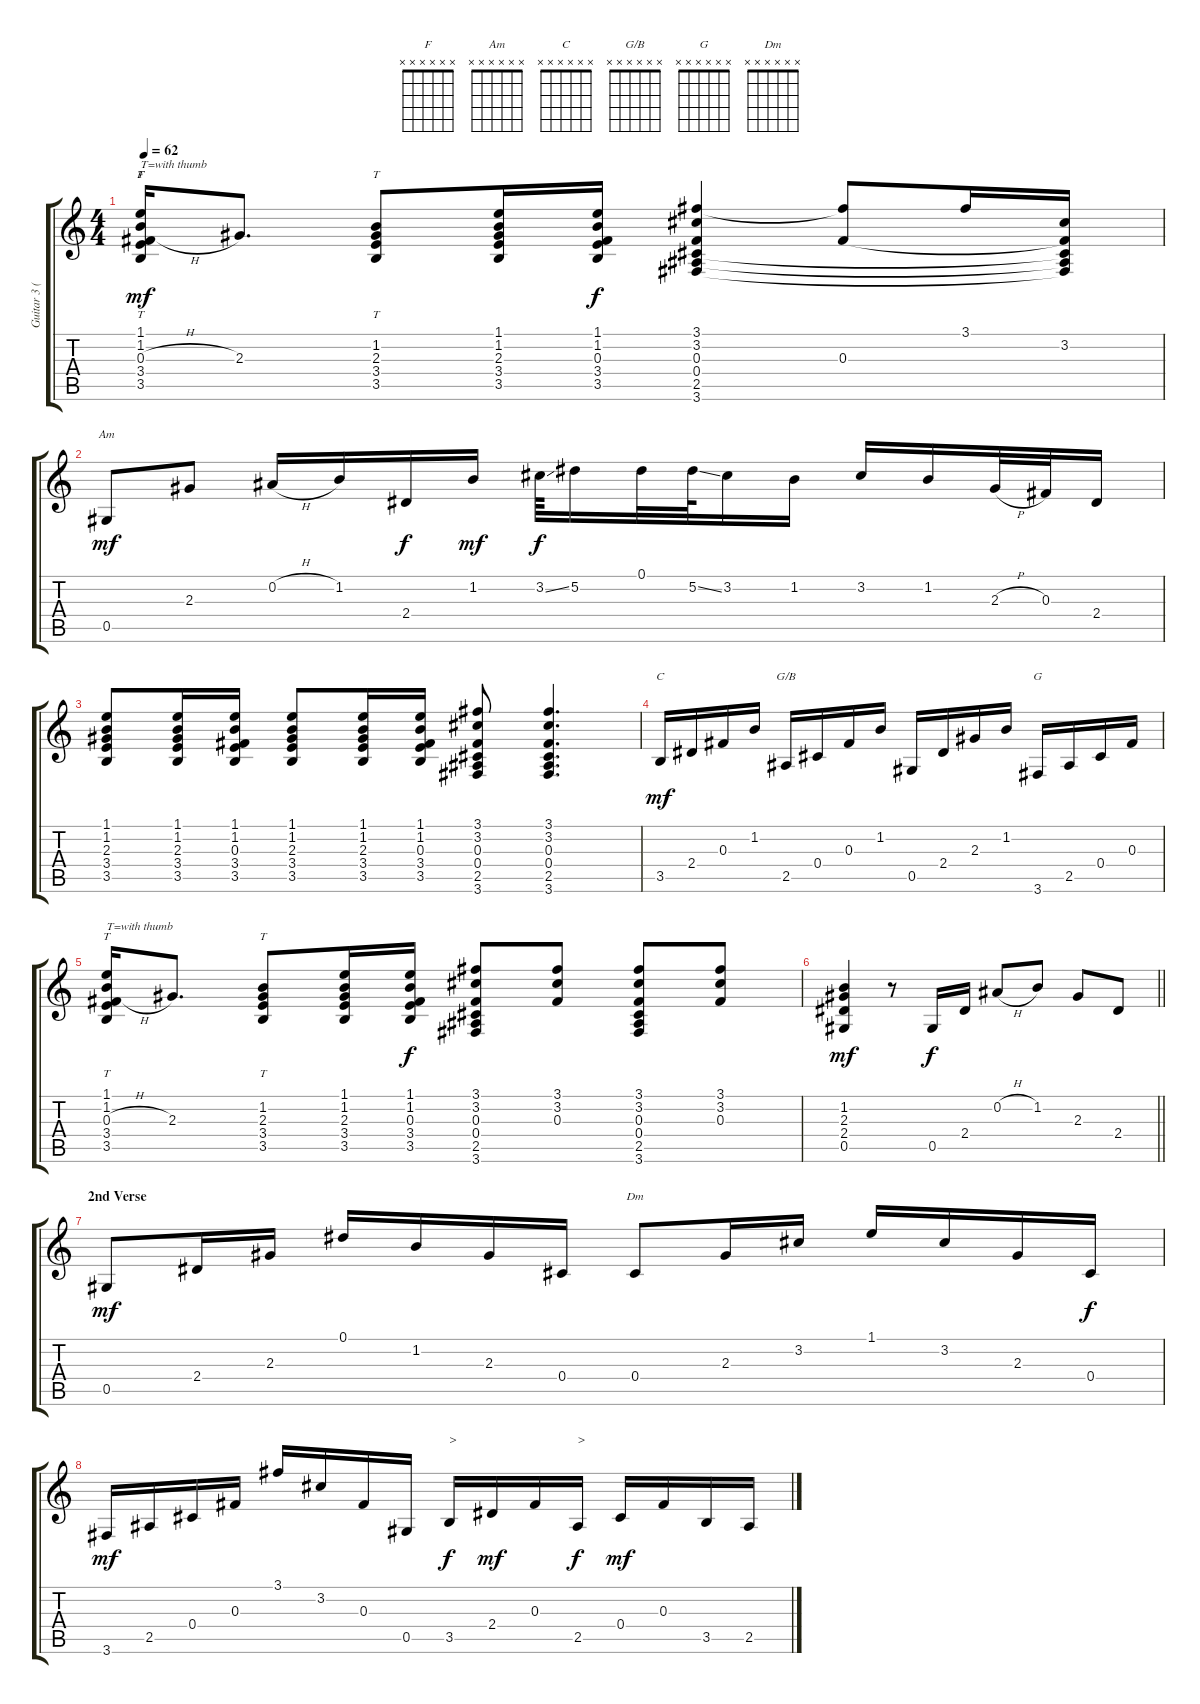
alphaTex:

\track ("Guitar 3 (Izzy)" "Guitar 3 (") {instrument electricguitarjazz}
\staff {score tabs}
\tuning (Eb4 Bb3 Gb3 Db3 Ab2 Eb2) {hide}
\chord ("F" x x x x x x)
\chord ("Am" x x x x x x)
\chord ("C" x x x x x x)
\chord ("G/B" x x x x x x)
\chord ("G" x x x x x x)
\chord ("Dm" x x x x x x)
\ts (4 4)
\tempo 62
\clef g2
\ks c
(1.1 1.2 0.3{h} 3.4 3.5).16{tt ch "F" txt "T=with thumb" dy mf volume 12} 2.3.8{d} (1.2 2.3 3.4 3.5).8{tt} (1.1 1.2 2.3 3.4 3.5).16 (1.1 1.2 0.3 3.4 3.5).16{dy f} (3.1 3.2 0.3 0.4 2.5 3.6).4 (3.1{t} 0.3).8 3.1.16 (3.2 0.3{t} 0.4{t} 2.5{t} 3.6{t}).16 |
0.5.8{ch "Am" dy mf volume 12} 2.3.8 0.2{h}.16 1.2.16 2.4.16{dy f} 1.2.16{dy mf} 3.2{ss}.64{dy f} 5.2.16 0.1.32 5.2{ss}.64 3.2.16 1.2.16 3.2.16 1.2.16 2.3{h}.32 0.3.32 2.4.16 |
(1.1 1.2 2.3 3.4 3.5).8{volume 12} (1.1 1.2 2.3 3.4 3.5).16 (1.1 1.2 0.3 3.4 3.5).16 (1.1 1.2 2.3 3.4 3.5).8 (1.1 1.2 2.3 3.4 3.5).16 (1.1 1.2 0.3 3.4 3.5).16 (3.1 3.2 0.3 0.4 2.5 3.6).8 (3.1 3.2 0.3 0.4 2.5 3.6).4{d} |
3.5.16{ch "C" dy mf} 2.4.16 0.3.16 1.2.16 2.5.16{ch "G/B"} 0.4.16 0.3.16 1.2.16 0.5.16 2.4.16 2.3.16 1.2.16 3.6.16{ch "G"} 2.5.16 0.4.16 0.3.16 |
(1.1 1.2 0.3{h} 3.4 3.5).16{tt txt "T=with thumb" volume 12} 2.3.8{d} (1.2 2.3 3.4 3.5).8{tt} (1.1 1.2 2.3 3.4 3.5).16 (1.1 1.2 0.3 3.4 3.5).16{dy f} (3.1 3.2 0.3 0.4 2.5 3.6).8 (3.1 3.2 0.3).8 (3.1 3.2 0.3 0.4 2.5 3.6).8 (3.1 3.2 0.3).8 |
\barLineRight lightlight
(1.2 2.3 2.4 0.5).4{dy mf volume 16} r.8 0.5.16{dy f} 2.4.16 0.2{h}.8 1.2.8 2.3.8 2.4.8 |
\section ("" "2nd Verse")
0.5.8{dy mf} 2.4.16 2.3.16 0.1.16 1.2.16 2.3.16 0.4.16 0.4.8{ch "Dm"} 2.3.16 3.2.16 1.1.16 3.2.16 2.3.16 0.4.16{dy f} |
3.6.16{dy mf} 2.5.16 0.4.16 0.3.16 3.1.16 3.2.16 0.3.16 0.5.16 3.5.16{txt ">" dy f} 2.4.16{dy mf} 0.3.16 2.5.16{txt ">" dy f} 0.4.16{dy mf} 0.3.16 3.5.16 2.5.16
